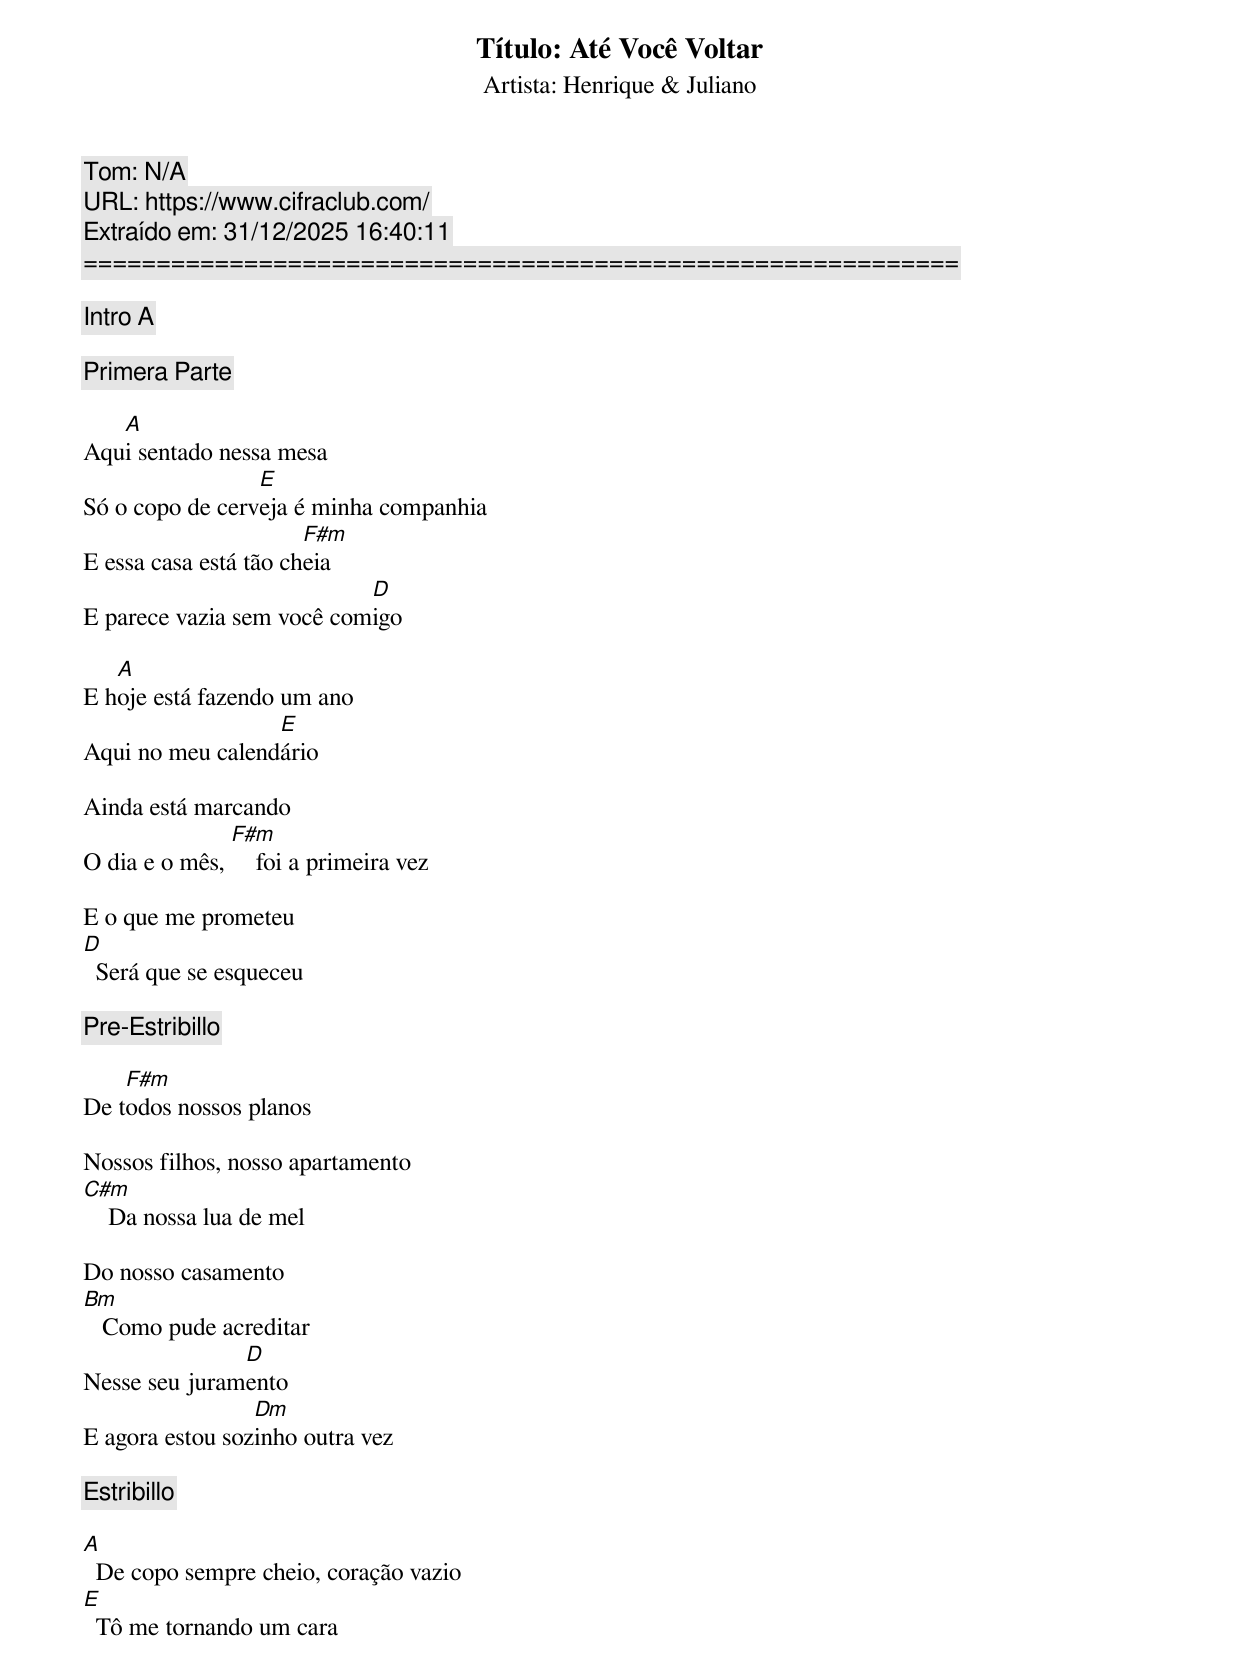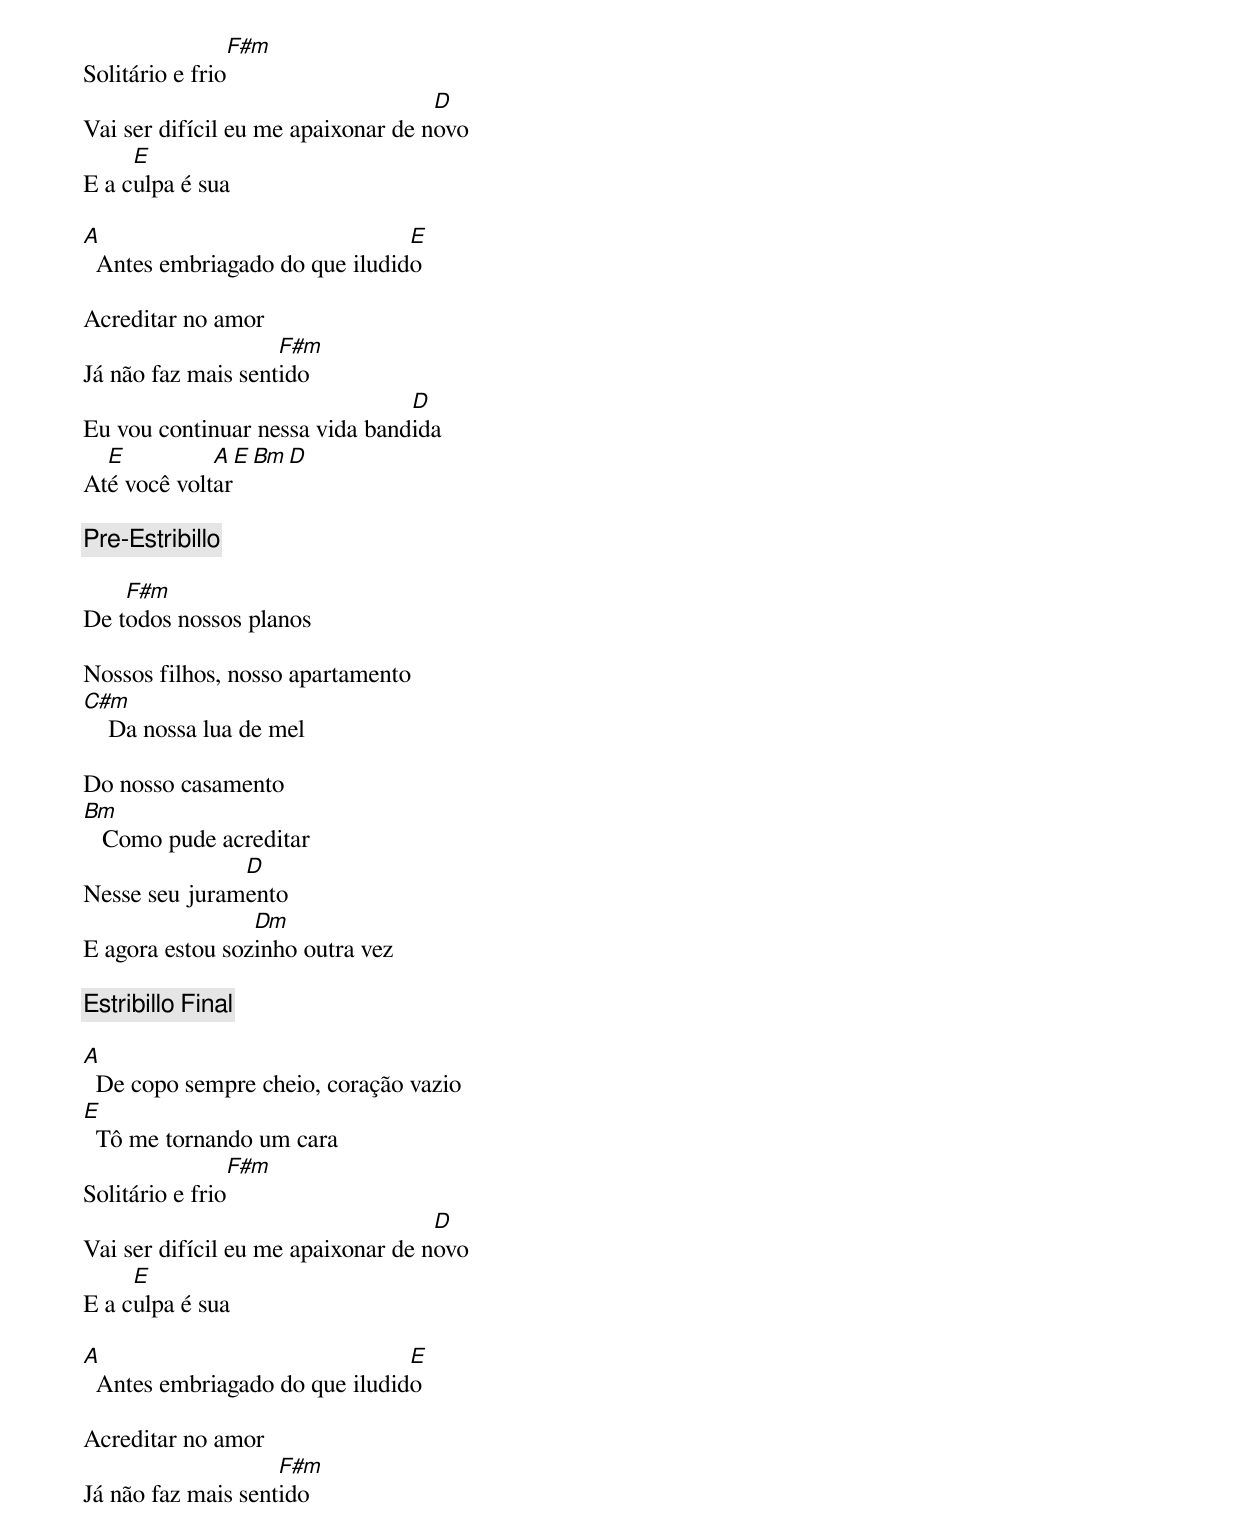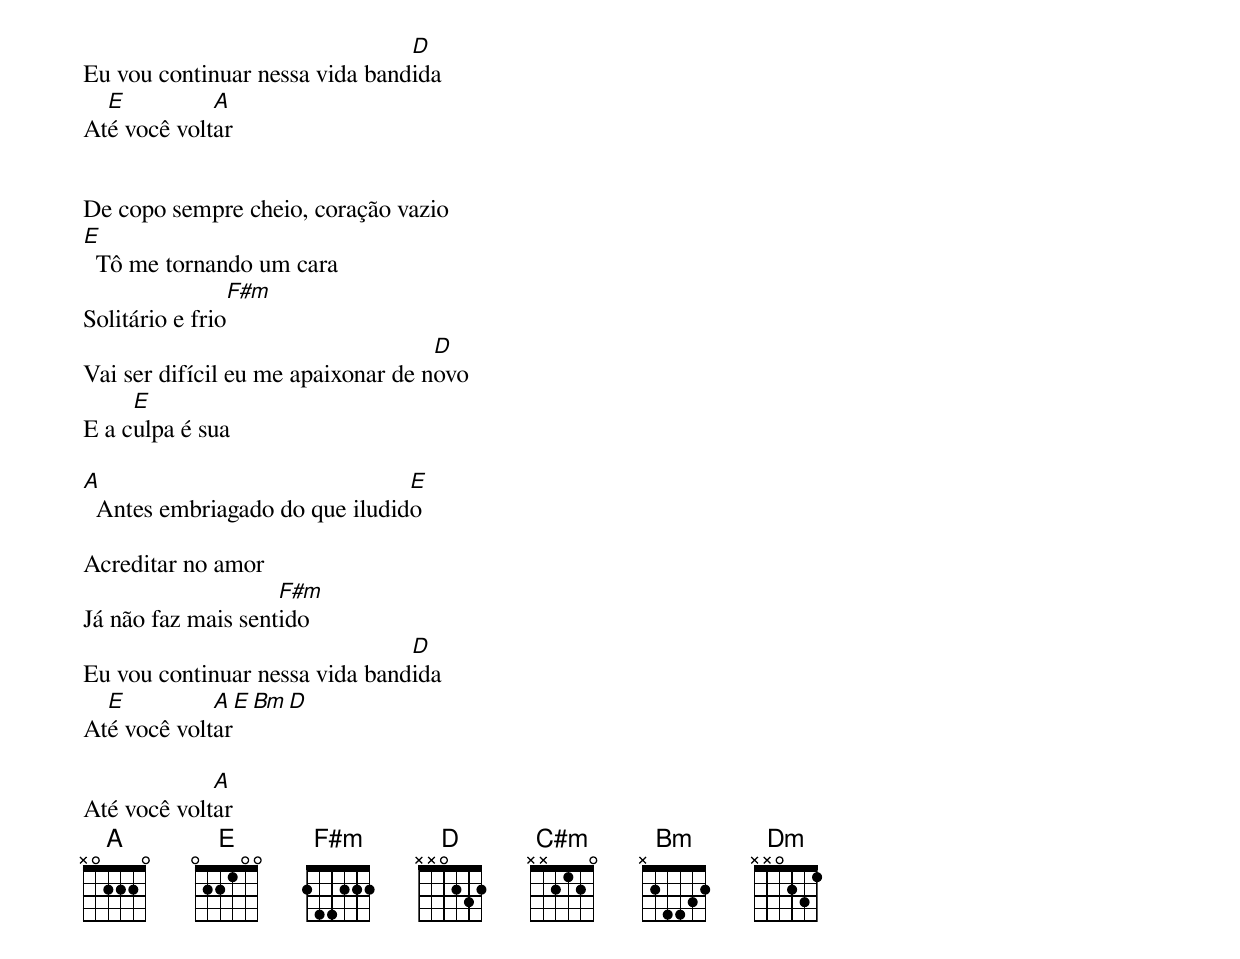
Título: Até Você Voltar
Artista: Henrique & Juliano
Tom: N/A
URL: https://www.cifraclub.com/
Extraído em: 31/12/2025 16:40:11
============================================================

[Intro] A

[Primera Parte]

   A
Aqui sentado nessa mesa
                 E
Só o copo de cerveja é minha companhia
                       F#m
E essa casa está tão cheia
                           D
E parece vazia sem você comigo

   A
E hoje está fazendo um ano
                  E
Aqui no meu calendário

Ainda está marcando
               F#m
O dia e o mês,     foi a primeira vez

E o que me prometeu
D
  Será que se esqueceu

[Pre-Estribillo]

    F#m
De todos nossos planos

Nossos filhos, nosso apartamento
C#m
    Da nossa lua de mel

Do nosso casamento
Bm
   Como pude acreditar
               D
Nesse seu juramento
                 Dm
E agora estou sozinho outra vez

[Estribillo]

A
  De copo sempre cheio, coração vazio
E
  Tô me tornando um cara
                 F#m
Solitário e frio
                                    D
Vai ser difícil eu me apaixonar de novo
     E
E a culpa é sua

A                               E
  Antes embriagado do que iludido

Acreditar no amor
                    F#m
Já não faz mais sentido
                                D
Eu vou continuar nessa vida bandida
  E          A  E  Bm  D
Até você voltar

[Pre-Estribillo]

    F#m
De todos nossos planos

Nossos filhos, nosso apartamento
C#m
    Da nossa lua de mel

Do nosso casamento
Bm
   Como pude acreditar
               D
Nesse seu juramento
                 Dm
E agora estou sozinho outra vez

[Estribillo Final]

A
  De copo sempre cheio, coração vazio
E
  Tô me tornando um cara
                 F#m
Solitário e frio
                                    D
Vai ser difícil eu me apaixonar de novo
     E
E a culpa é sua

A                               E
  Antes embriagado do que iludido

Acreditar no amor
                    F#m
Já não faz mais sentido
                                D
Eu vou continuar nessa vida bandida
  E          A
Até você voltar


De copo sempre cheio, coração vazio
E
  Tô me tornando um cara
                 F#m
Solitário e frio
                                    D
Vai ser difícil eu me apaixonar de novo
     E
E a culpa é sua

A                               E
  Antes embriagado do que iludido

Acreditar no amor
                    F#m
Já não faz mais sentido
                                D
Eu vou continuar nessa vida bandida
  E          A  E  Bm  D
Até você voltar

             A
Até você voltar
